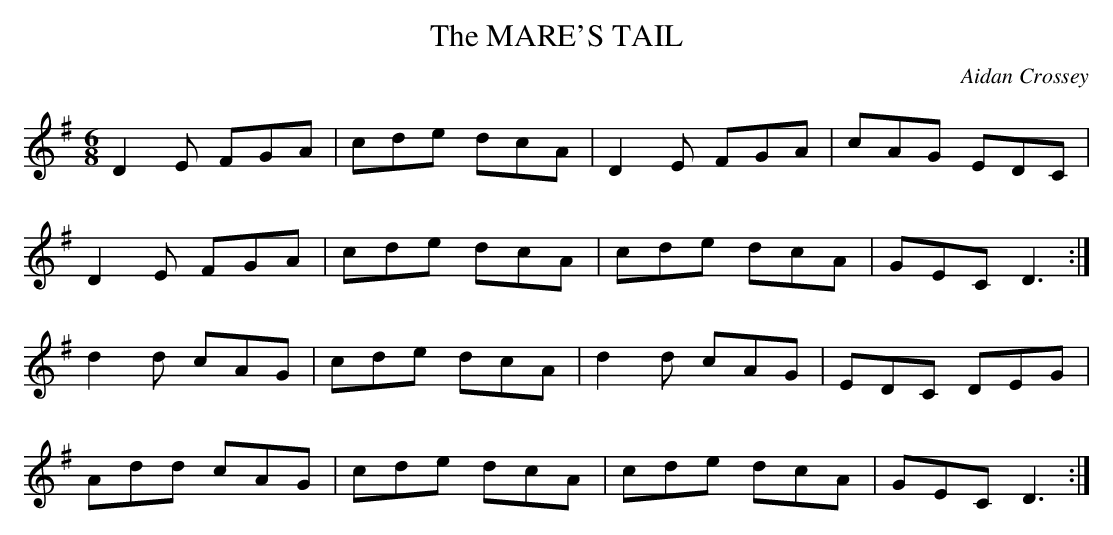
X:1
T:MARE'S TAIL, The
C:Aidan Crossey
M:6/8
L:1/8
K:D Mixolydian
D2E FGA|cde dcA|D2E FGA|cAG EDC|
D2 E FGA|cde dcA|cde dcA|GEC D3:|
d2 d cAG|cde dcA|d2d cAG|EDC DEG|
Add cAG|cde dcA|cde dcA|GEC D3:|
